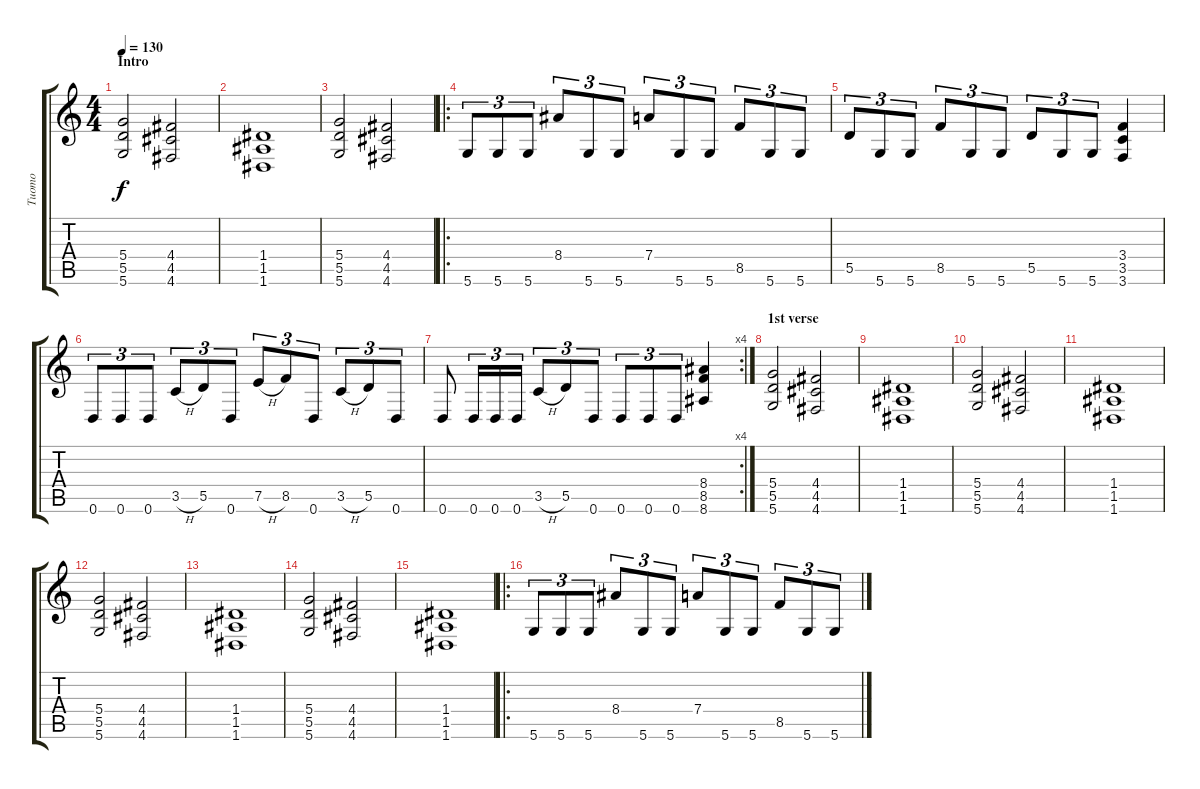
\track ("Tuomo" "Tuomo") {instrument distortionguitar}
\staff {score tabs}
\tuning (E4 B3 G3 D3 A2 D2) {hide}
\ts (4 4)
\section ("" "Intro")
\tempo 130
\clef g2
\ks c
(5.4 5.5 5.6).2{dy f instrument distortionguitar} (4.4 4.5 4.6).2 |
(1.4 1.5 1.6).1 |
(5.4 5.5 5.6).2 (4.4 4.5 4.6).2 |
\ro
5.6.8{tu (3 2)} 5.6.8{tu (3 2)} 5.6.8{tu (3 2)} 8.4.8{tu (3 2)} 5.6.8{tu (3 2)} 5.6.8{tu (3 2)} 7.4.8{tu (3 2)} 5.6.8{tu (3 2)} 5.6.8{tu (3 2)} 8.5.8{tu (3 2)} 5.6.8{tu (3 2)} 5.6.8{tu (3 2)} |
5.5.8{tu (3 2)} 5.6.8{tu (3 2)} 5.6.8{tu (3 2)} 8.5.8{tu (3 2)} 5.6.8{tu (3 2)} 5.6.8{tu (3 2)} 5.5.8{tu (3 2)} 5.6.8{tu (3 2)} 5.6.8{tu (3 2)} (3.4 3.5 3.6).4 |
0.6.8{tu (3 2)} 0.6.8{tu (3 2)} 0.6.8{tu (3 2)} 3.5{h}.8{tu (3 2)} 5.5.8{tu (3 2)} 0.6.8{tu (3 2)} 7.5{h}.8{tu (3 2)} 8.5.8{tu (3 2)} 0.6.8{tu (3 2)} 3.5{h}.8{tu (3 2)} 5.5.8{tu (3 2)} 0.6.8{tu (3 2)} |
\rc 4
0.6.8 0.6.16{tu (3 2)} 0.6.16{tu (3 2)} 0.6.16{tu (3 2)} 3.5{h}.8{tu (3 2)} 5.5.8{tu (3 2)} 0.6.8{tu (3 2)} 0.6.8{tu (3 2)} 0.6.8{tu (3 2)} 0.6.8{tu (3 2)} (8.4 8.5 8.6).4 |
\section ("" "1st verse")
(5.4 5.5 5.6).2 (4.4 4.5 4.6).2 |
(1.4 1.5 1.6).1 |
(5.4 5.5 5.6).2 (4.4 4.5 4.6).2 |
(1.4 1.5 1.6).1 |
(5.4 5.5 5.6).2 (4.4 4.5 4.6).2 |
(1.4 1.5 1.6).1 |
(5.4 5.5 5.6).2 (4.4 4.5 4.6).2 |
(1.4 1.5 1.6).1 |
\ro
5.6.8{tu (3 2)} 5.6.8{tu (3 2)} 5.6.8{tu (3 2)} 8.4.8{tu (3 2)} 5.6.8{tu (3 2)} 5.6.8{tu (3 2)} 7.4.8{tu (3 2)} 5.6.8{tu (3 2)} 5.6.8{tu (3 2)} 8.5.8{tu (3 2)} 5.6.8{tu (3 2)} 5.6.8{tu (3 2)}
